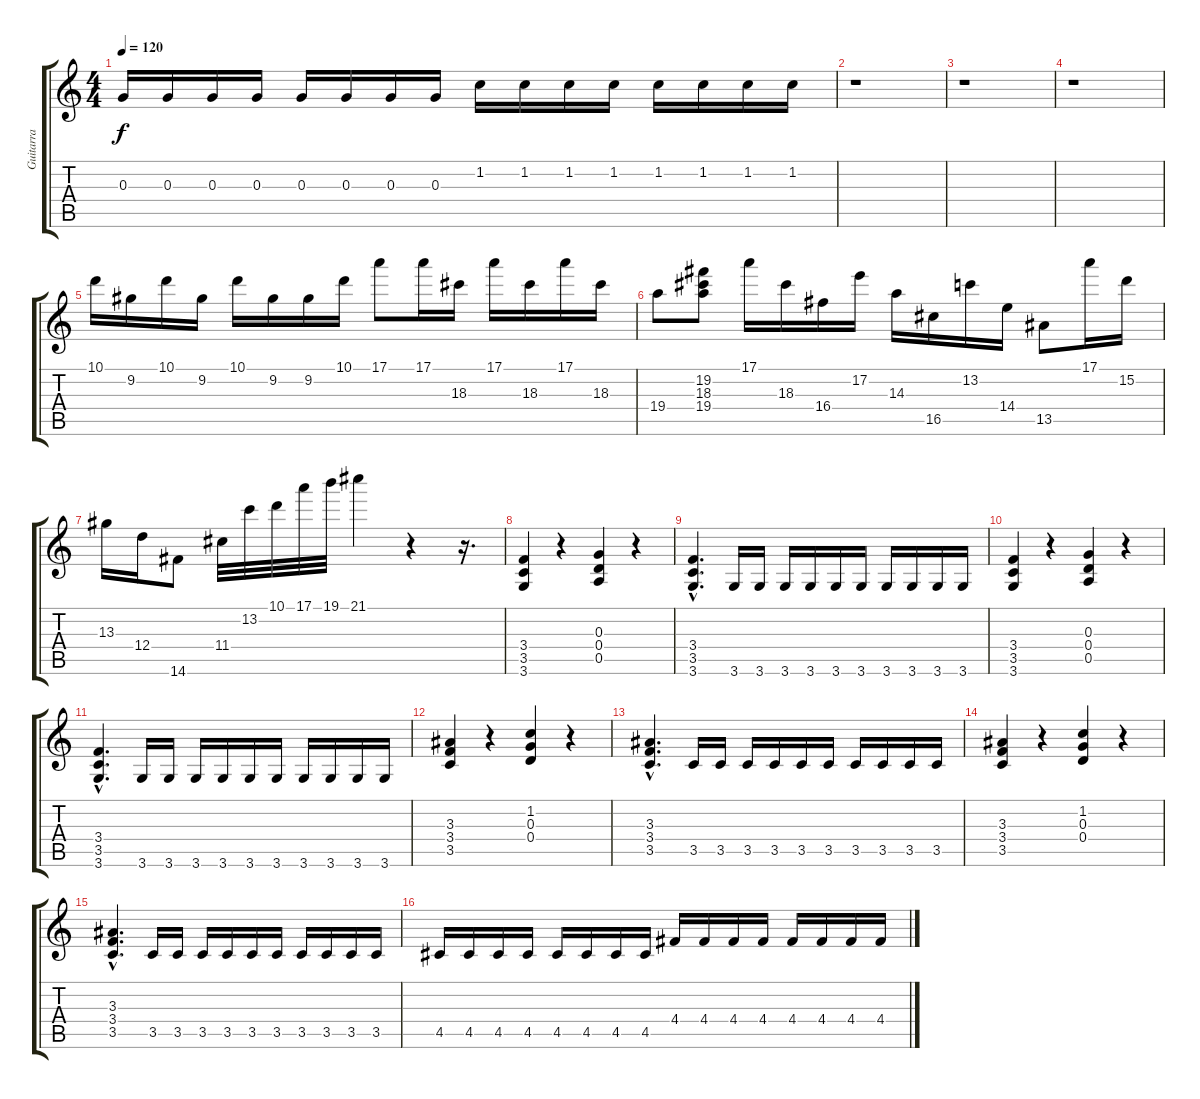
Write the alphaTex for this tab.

\track ("Guitarra" "Guitarra") {instrument distortionguitar}
\staff {score tabs}
\tuning (E4 B3 G3 D3 A2 E2) {hide}
\ts (4 4)
\tempo 120
\clef g2
\ks c
0.3.16{dy f} 0.3.16 0.3.16 0.3.16 0.3.16 0.3.16 0.3.16 0.3.16 1.2.16 1.2.16 1.2.16 1.2.16 1.2.16 1.2.16 1.2.16 1.2.16 |
r.1 |
r.1 |
r.1 |
10.1.16 9.2.16 10.1.16 9.2.16 10.1.16 9.2.16 9.2.16 10.1.16 17.1.8 17.1.16 18.3.16 17.1.16 18.3.16 17.1.16 18.3.16 |
19.4.8 (19.2 18.3 19.4).8 17.1.16 18.3.16 16.4.16 17.2.16 14.3.16 16.5.16 13.2.16 14.4.16 13.5.8 17.1.16 15.2.16 |
13.3.16 12.4.16 14.6.8 11.4.32 13.2.32 10.1.32 17.1.32 19.1.32 21.1.4 r.4 r.16{d} |
(3.4 3.5 3.6).4 r.4 (0.3 0.4 0.5).4 r.4 |
(3.4{hac} 3.5{hac} 3.6{hac}).4{d} 3.6.16 3.6.16 3.6.16 3.6.16 3.6.16 3.6.16 3.6.16 3.6.16 3.6.16 3.6.16 |
(3.4 3.5 3.6).4 r.4 (0.3 0.4 0.5).4 r.4 |
(3.4{hac} 3.5{hac} 3.6{hac}).4{d} 3.6.16 3.6.16 3.6.16 3.6.16 3.6.16 3.6.16 3.6.16 3.6.16 3.6.16 3.6.16 |
(3.3 3.4 3.5).4 r.4 (1.2 0.3 0.4).4 r.4 |
(3.3{hac} 3.4{hac} 3.5{hac}).4{d} 3.5.16 3.5.16 3.5.16 3.5.16 3.5.16 3.5.16 3.5.16 3.5.16 3.5.16 3.5.16 |
(3.3 3.4 3.5).4 r.4 (1.2 0.3 0.4).4 r.4 |
(3.3{hac} 3.4{hac} 3.5{hac}).4{d} 3.5.16 3.5.16 3.5.16 3.5.16 3.5.16 3.5.16 3.5.16 3.5.16 3.5.16 3.5.16 |
4.5.16 4.5.16 4.5.16 4.5.16 4.5.16 4.5.16 4.5.16 4.5.16 4.4.16 4.4.16 4.4.16 4.4.16 4.4.16 4.4.16 4.4.16 4.4.16
